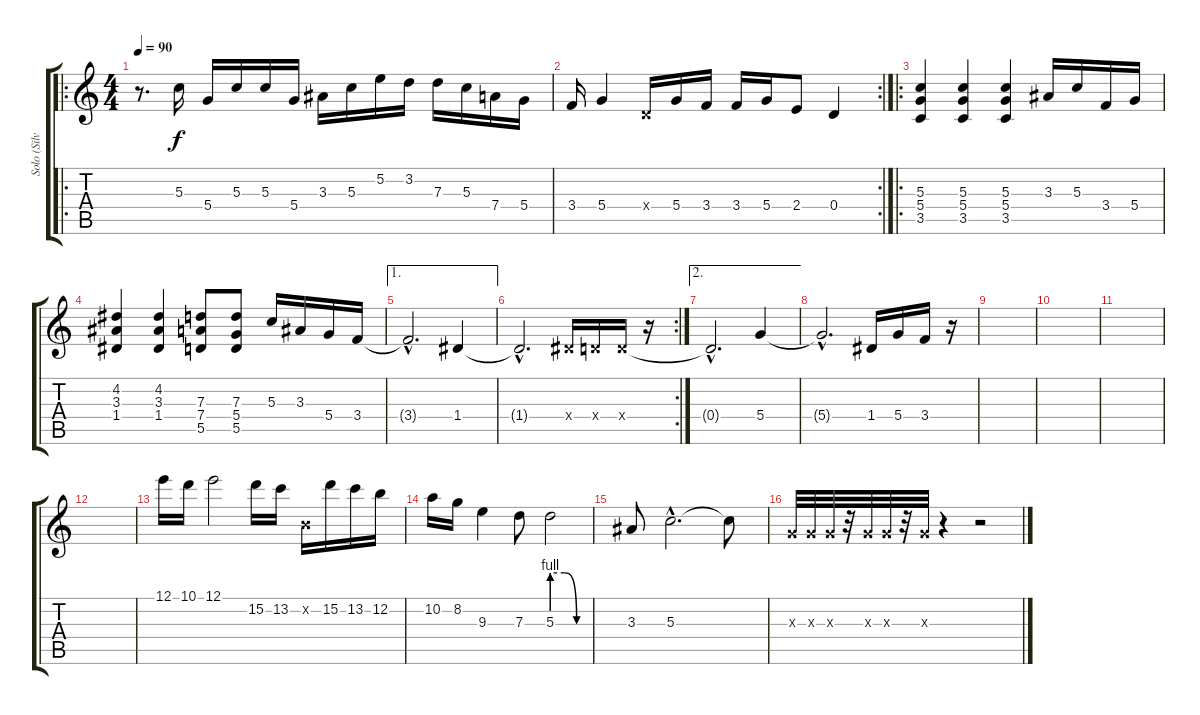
\track ("Solo (Silver)" "Solo (Silv") {instrument distortionguitar}
\staff {score tabs}
\tuning (E4 B3 G3 D3 A2 E2) {hide}
\ro
\ts (4 4)
\tempo 90
\clef g2
\ks c
r.8{d dy f} 5.3.16 5.4.16 5.3.16 5.3.16 5.4.16 3.3.16 5.3.16 5.2.16 3.2.16 7.3.16 5.3.16 7.4.16 5.4.16 |
\rc 2
3.4.16 5.4.4 0.4{x}.16 5.4.16 3.4.16 3.4.16 5.4.16 2.4.8 0.4.4 |
\ro
(5.3 5.4 3.5).4 (5.3 5.4 3.5).4 (5.3 5.4 3.5).4 3.3.16 5.3.16 3.4.16 5.4.16 |
(4.2 3.3 1.4).4 (4.2 3.3 1.4).4 (7.3 7.4 5.5).8 (7.3 5.4 5.5).8 5.3.16 3.3.16 5.4.16 3.4.16 |
\ae 1
3.4{hac t}.2{d} 1.4.4 |
\rc 2
1.4{hac t}.2{d} 1.4{x}.16 0.4{x}.16 0.4{x}.16 r.16 |
\ae 2
0.4{hac t}.2{d} 5.4.4 |
5.4{hac t}.2{d} 1.4.16 5.4.16 3.4.16 r.16 |
|
|
|
|
12.1.16 10.1.16 12.1.2 15.2.16 13.2.16 0.2{x}.16 15.2.16 13.2.16 12.2.16 |
10.2.16 8.2.16 9.3.4 7.3.8 5.3{be (custom 0 4 20 4 40 0 60 0)}.2 |
3.3.8 5.3{hac}.2{d} 5.3{t}.8 |
0.3{x}.32 0.3{x}.32 0.3{x}.32 r.32 0.3{x}.32 0.3{x}.32 r.32 0.3{x}.32 r.4 r.2
